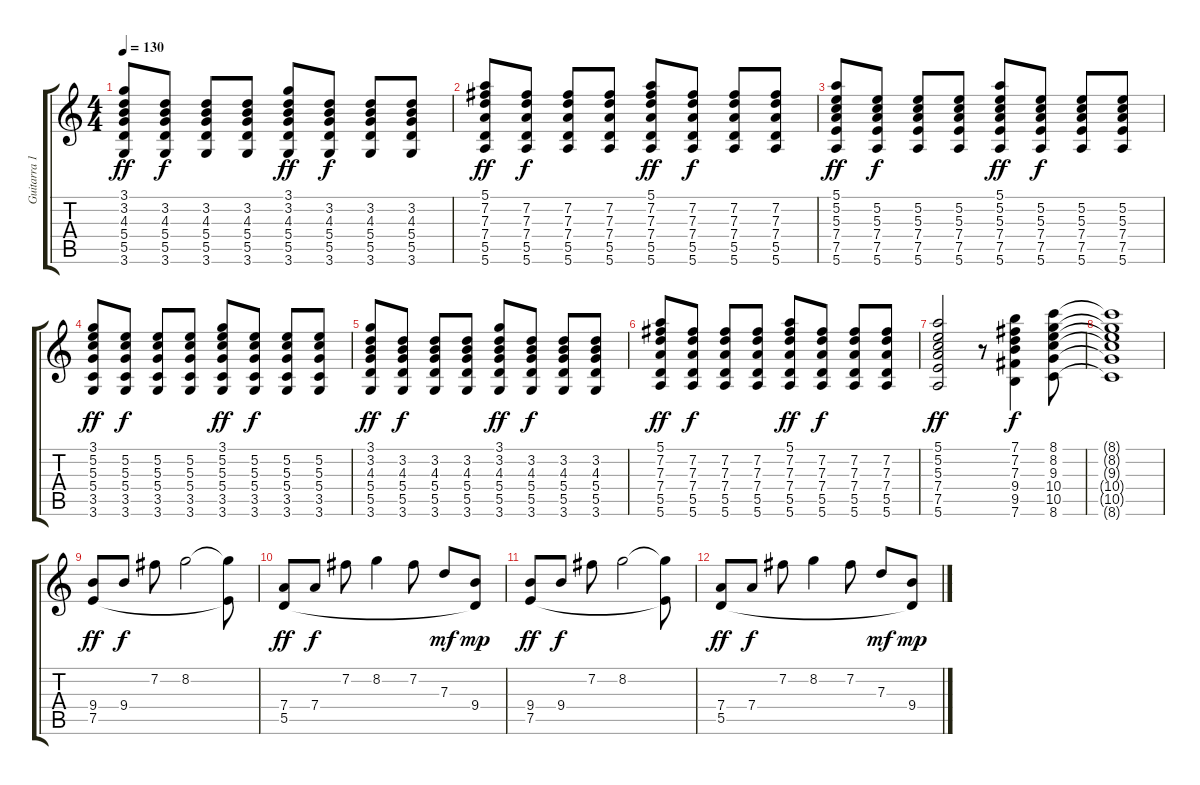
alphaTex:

\track ("Guitarra 1" "Guitarra 1") {instrument electricguitarjazz}
\staff {score tabs}
\tuning (E4 B3 G3 D3 A2 E2) {hide}
\ts (4 4)
\tempo 130
\clef g2
\ks c
(3.1 3.2 4.3 5.4 5.5 3.6).8{dy ff} (3.2 4.3 5.4 5.5 3.6).8{dy f} (3.2 4.3 5.4 5.5 3.6).8 (3.2 4.3 5.4 5.5 3.6).8 (3.1 3.2 4.3 5.4 5.5 3.6).8{dy ff} (3.2 4.3 5.4 5.5 3.6).8{dy f} (3.2 4.3 5.4 5.5 3.6).8 (3.2 4.3 5.4 5.5 3.6).8 |
(5.1 7.2 7.3 7.4 5.5 5.6).8{dy ff} (7.2 7.3 7.4 5.5 5.6).8{dy f} (7.2 7.3 7.4 5.5 5.6).8 (7.2 7.3 7.4 5.5 5.6).8 (5.1 7.2 7.3 7.4 5.5 5.6).8{dy ff} (7.2 7.3 7.4 5.5 5.6).8{dy f} (7.2 7.3 7.4 5.5 5.6).8 (7.2 7.3 7.4 5.5 5.6).8 |
(5.1 5.2 5.3 7.4 7.5 5.6).8{dy ff} (5.2 5.3 7.4 7.5 5.6).8{dy f} (5.2 5.3 7.4 7.5 5.6).8 (5.2 5.3 7.4 7.5 5.6).8 (5.1 5.2 5.3 7.4 7.5 5.6).8{dy ff} (5.2 5.3 7.4 7.5 5.6).8{dy f} (5.2 5.3 7.4 7.5 5.6).8 (5.2 5.3 7.4 7.5 5.6).8 |
(3.1 5.2 5.3 5.4 3.5 3.6).8{dy ff} (5.2 5.3 5.4 3.5 3.6).8{dy f} (5.2 5.3 5.4 3.5 3.6).8 (5.2 5.3 5.4 3.5 3.6).8 (3.1 5.2 5.3 5.4 3.5 3.6).8{dy ff} (5.2 5.3 5.4 3.5 3.6).8{dy f} (5.2 5.3 5.4 3.5 3.6).8 (5.2 5.3 5.4 3.5 3.6).8 |
(3.1 3.2 4.3 5.4 5.5 3.6).8{dy ff} (3.2 4.3 5.4 5.5 3.6).8{dy f} (3.2 4.3 5.4 5.5 3.6).8 (3.2 4.3 5.4 5.5 3.6).8 (3.1 3.2 4.3 5.4 5.5 3.6).8{dy ff} (3.2 4.3 5.4 5.5 3.6).8{dy f} (3.2 4.3 5.4 5.5 3.6).8 (3.2 4.3 5.4 5.5 3.6).8 |
(5.1 7.2 7.3 7.4 5.5 5.6).8{dy ff} (7.2 7.3 7.4 5.5 5.6).8{dy f} (7.2 7.3 7.4 5.5 5.6).8 (7.2 7.3 7.4 5.5 5.6).8 (5.1 7.2 7.3 7.4 5.5 5.6).8{dy ff} (7.2 7.3 7.4 5.5 5.6).8{dy f} (7.2 7.3 7.4 5.5 5.6).8 (7.2 7.3 7.4 5.5 5.6).8 |
(5.1 5.2 5.3 7.4 7.5 5.6).2{dy ff} r.8 (7.1 7.2 7.3 9.4 9.5 7.6).4{dy f} (8.1 8.2 9.3 10.4 10.5 8.6).8 |
(8.1{t} 8.2{t} 9.3{t} 10.4{t} 10.5{t} 8.6{t}).1 |
(9.4 7.5).8{dy ff instrument electricguitarjazz} 9.4.8{dy f} 7.2.8 8.2.2 (8.2{t} 7.5{t}).8 |
(7.4 5.5).8{dy ff} 7.4.8{dy f} 7.2.8 8.2.4 7.2.8 7.3.8{dy mf} (9.4 5.5{t}).8{dy mp} |
(9.4 7.5).8{dy ff instrument electricguitarjazz} 9.4.8{dy f} 7.2.8 8.2.2 (8.2{t} 7.5{t}).8 |
(7.4 5.5).8{dy ff} 7.4.8{dy f} 7.2.8 8.2.4 7.2.8 7.3.8{dy mf} (9.4 5.5{t}).8{dy mp}
